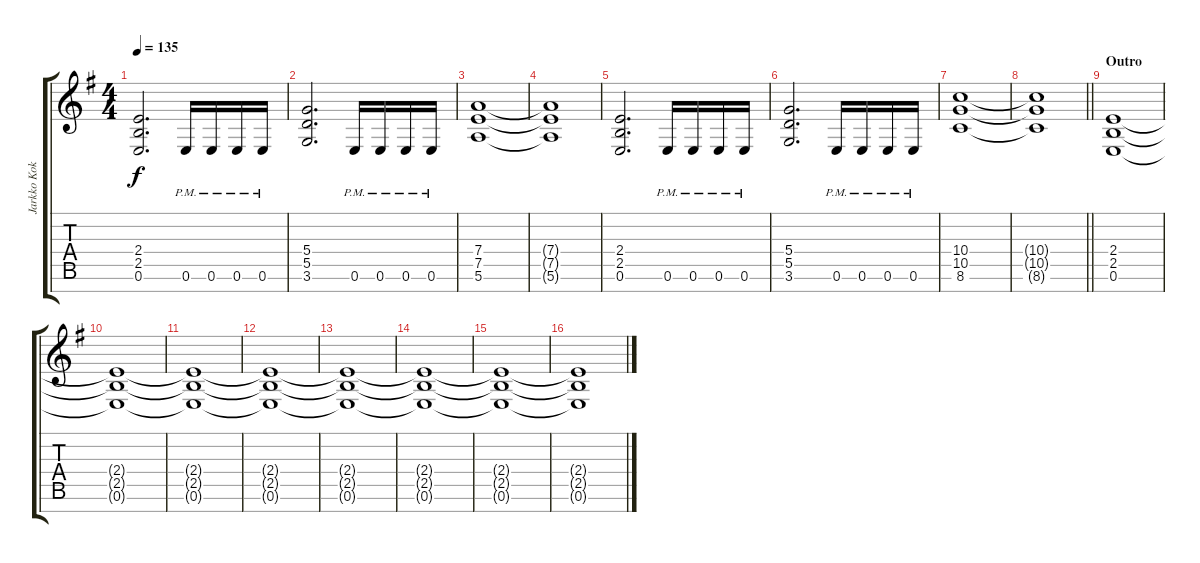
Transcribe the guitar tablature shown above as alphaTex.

\track ("Jarkko Kokko (guitar)" "Jarkko Kok") {instrument distortionguitar}
\staff {score tabs}
\tuning (E4 B3 G3 D3 A2 E2 B1) {hide}
\ts (4 4)
\tempo 135
\clef g2
\ks eminor
(2.4 2.5 0.6).2{d dy f} 0.6{pm}.16 0.6{pm}.16 0.6{pm}.16 0.6{pm}.16 |
(5.4 5.5 3.6).2{d} 0.6{pm}.16 0.6{pm}.16 0.6{pm}.16 0.6{pm}.16 |
(7.4 7.5 5.6).1 |
(7.4{t} 7.5{t} 5.6{t}).1 |
(2.4 2.5 0.6).2{d} 0.6{pm}.16 0.6{pm}.16 0.6{pm}.16 0.6{pm}.16 |
(5.4 5.5 3.6).2{d} 0.6{pm}.16 0.6{pm}.16 0.6{pm}.16 0.6{pm}.16 |
(10.4 10.5 8.6).1 |
\barLineRight lightlight
(10.4{t} 10.5{t} 8.6{t}).1 |
\section ("" "Outro")
(2.4 2.5 0.6).1{volume 6} |
(2.4{t} 2.5{t} 0.6{t}).1 |
(2.4{t} 2.5{t} 0.6{t}).1 |
(2.4{t} 2.5{t} 0.6{t}).1 |
(2.4{t} 2.5{t} 0.6{t}).1{volume 0} |
(2.4{t} 2.5{t} 0.6{t}).1 |
(2.4{t} 2.5{t} 0.6{t}).1 |
(2.4{t} 2.5{t} 0.6{t}).1
